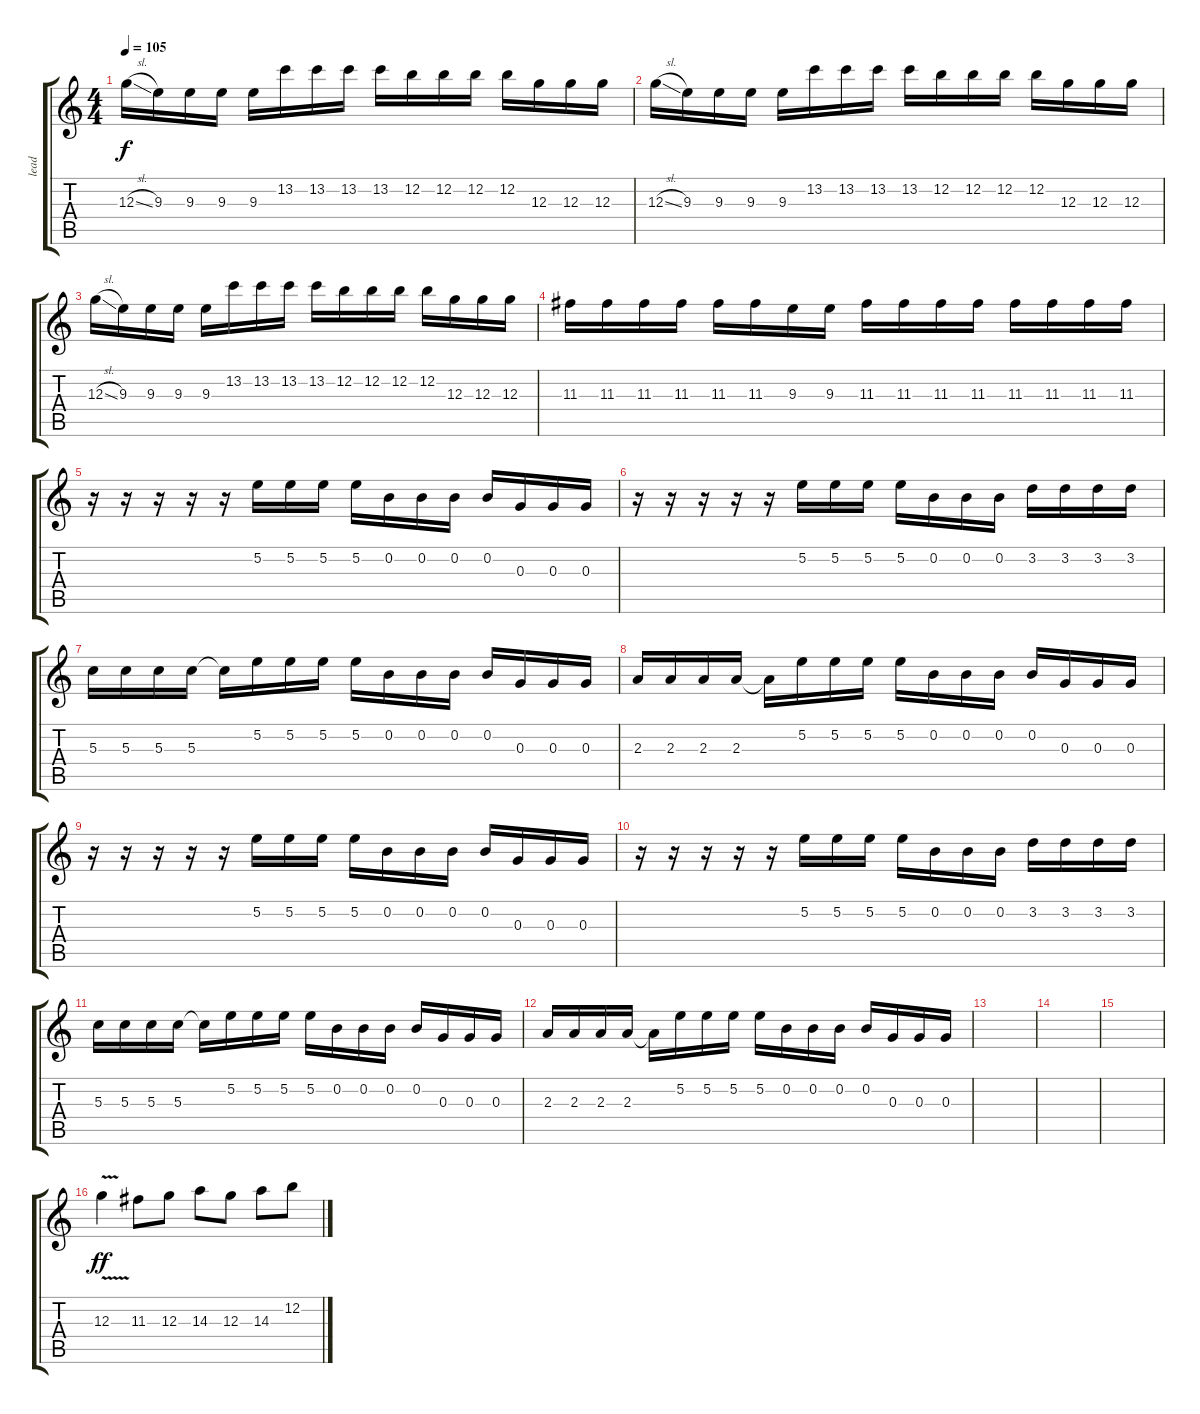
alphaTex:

\track ("lead" "lead") {instrument distortionguitar}
\staff {score tabs}
\tuning (E4 B3 G3 D3 A2 E2) {hide}
\ts (4 4)
\tempo 105
\clef g2
\ks c
12.3{sl}.16{dy f} 9.3.16 9.3.16 9.3.16 9.3.16 13.2.16 13.2.16 13.2.16 13.2.16 12.2.16 12.2.16 12.2.16 12.2.16 12.3.16 12.3.16 12.3.16 |
12.3{sl}.16 9.3.16 9.3.16 9.3.16 9.3.16 13.2.16 13.2.16 13.2.16 13.2.16 12.2.16 12.2.16 12.2.16 12.2.16 12.3.16 12.3.16 12.3.16 |
12.3{sl}.16 9.3.16 9.3.16 9.3.16 9.3.16 13.2.16 13.2.16 13.2.16 13.2.16 12.2.16 12.2.16 12.2.16 12.2.16 12.3.16 12.3.16 12.3.16 |
11.3.16 11.3.16 11.3.16 11.3.16 11.3.16 11.3.16 9.3.16 9.3.16 11.3.16 11.3.16 11.3.16 11.3.16 11.3.16 11.3.16 11.3.16 11.3.16 |
r.16 r.16 r.16 r.16 r.16 5.2.16 5.2.16 5.2.16 5.2.16 0.2.16 0.2.16 0.2.16 0.2.16 0.3.16 0.3.16 0.3.16 |
r.16 r.16 r.16 r.16 r.16 5.2.16 5.2.16 5.2.16 5.2.16 0.2.16 0.2.16 0.2.16 3.2.16 3.2.16 3.2.16 3.2.16 |
5.3.16 5.3.16 5.3.16 5.3.16 5.3{t}.16 5.2.16 5.2.16 5.2.16 5.2.16 0.2.16 0.2.16 0.2.16 0.2.16 0.3.16 0.3.16 0.3.16 |
2.3.16 2.3.16 2.3.16 2.3.16 2.3{t}.16 5.2.16 5.2.16 5.2.16 5.2.16 0.2.16 0.2.16 0.2.16 0.2.16 0.3.16 0.3.16 0.3.16 |
r.16 r.16 r.16 r.16 r.16 5.2.16 5.2.16 5.2.16 5.2.16 0.2.16 0.2.16 0.2.16 0.2.16 0.3.16 0.3.16 0.3.16 |
r.16 r.16 r.16 r.16 r.16 5.2.16 5.2.16 5.2.16 5.2.16 0.2.16 0.2.16 0.2.16 3.2.16 3.2.16 3.2.16 3.2.16 |
5.3.16 5.3.16 5.3.16 5.3.16 5.3{t}.16 5.2.16 5.2.16 5.2.16 5.2.16 0.2.16 0.2.16 0.2.16 0.2.16 0.3.16 0.3.16 0.3.16 |
2.3.16 2.3.16 2.3.16 2.3.16 2.3{t}.16 5.2.16 5.2.16 5.2.16 5.2.16 0.2.16 0.2.16 0.2.16 0.2.16 0.3.16 0.3.16 0.3.16 |
|
|
|
12.3{v}.4{dy ff} 11.3.8 12.3.8 14.3.8 12.3.8 14.3.8 12.2.8
